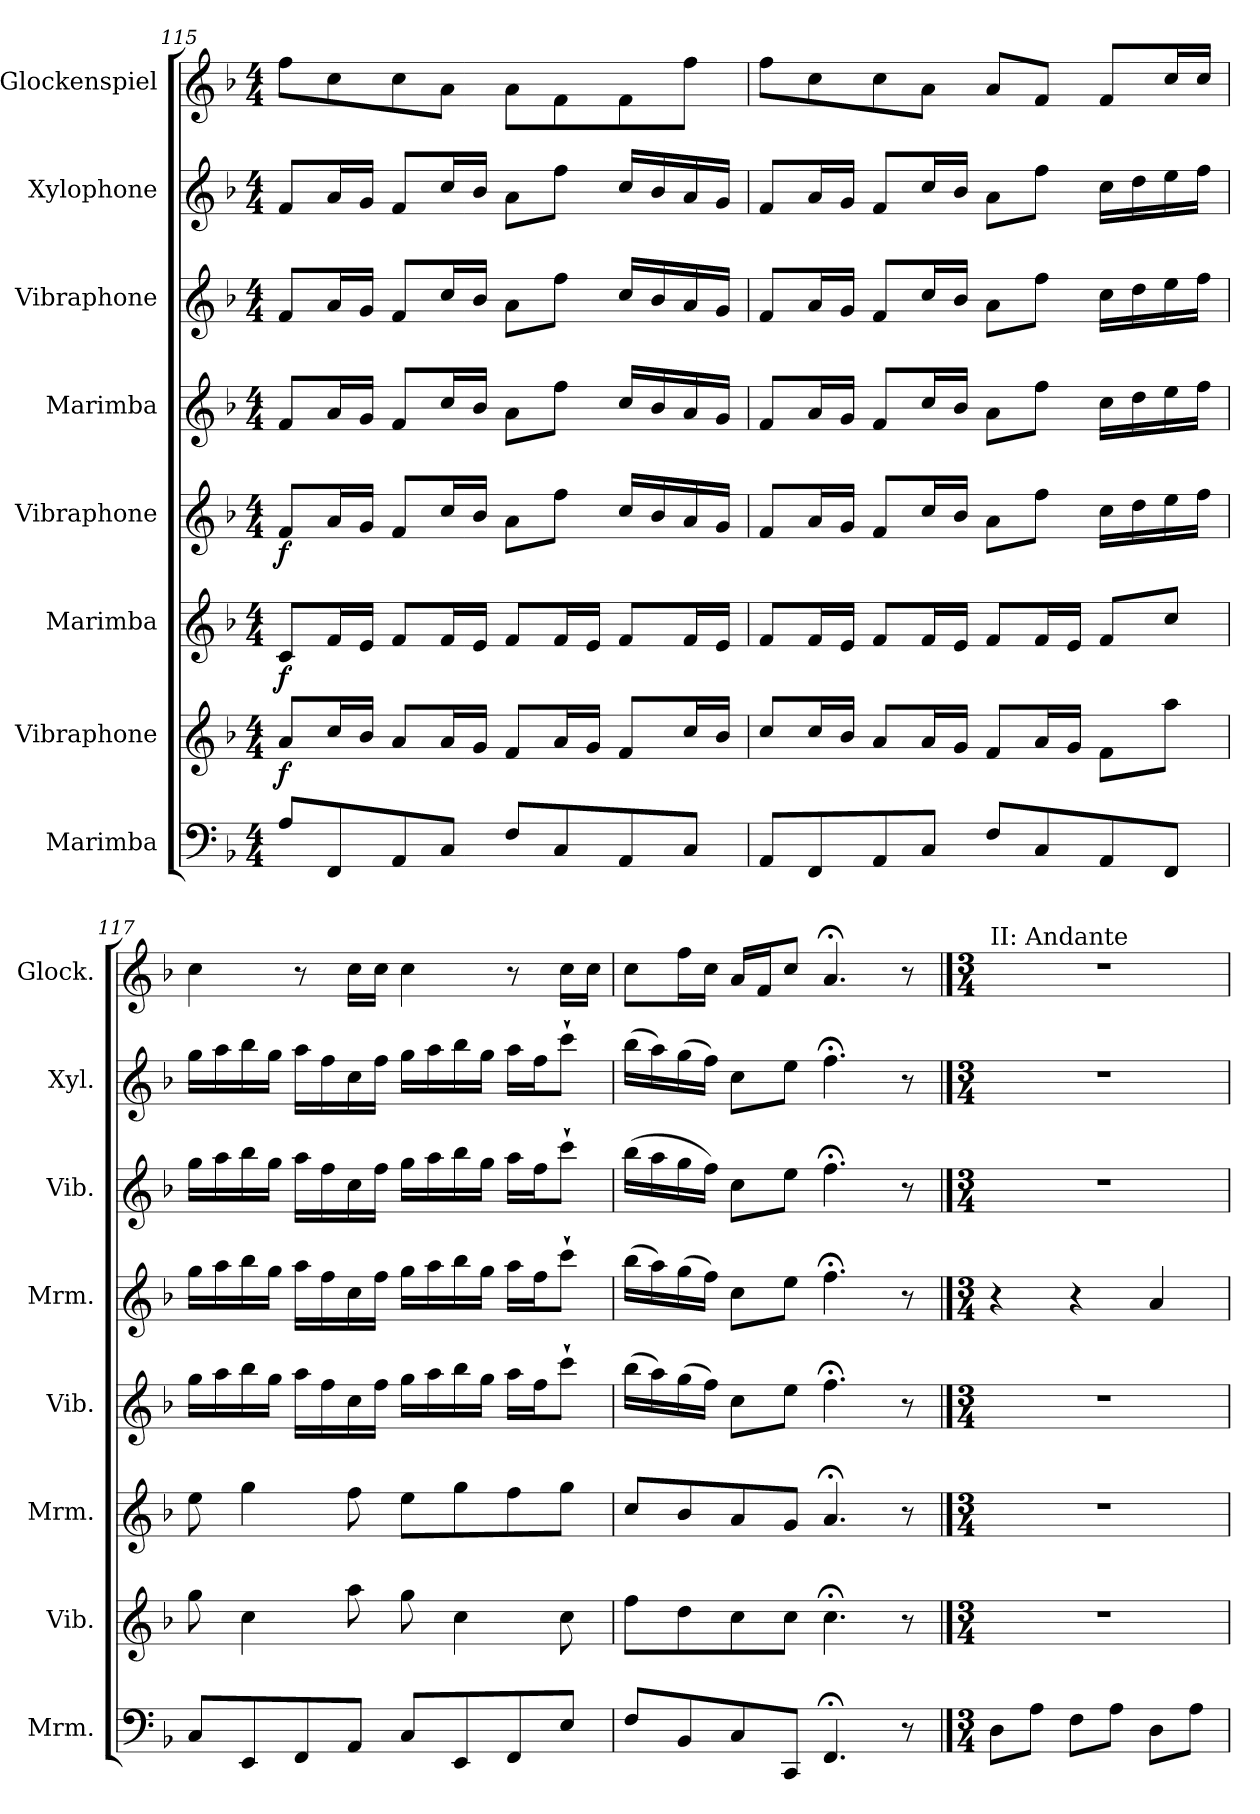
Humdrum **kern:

**kern	**kern	**dynam	**kern	**dynam	**kern	**dynam	**kern	**kern	**kern	**kern
*part8	*part7	*part7	*part6	*part6	*part5	*part5	*part4	*part3	*part2	*part1
*staff8	*staff7	*staff7	*staff6	*staff6	*staff5	*staff5	*staff4	*staff3	*staff2	*staff1
*I"Marimba	*I"Vibraphone	*	*I"Marimba	*	*I"Vibraphone	*	*I"Marimba	*I"Vibraphone	*I"Xylophone	*I"Glockenspiel
*I'Mrm.	*I'Vib.	*	*I'Mrm.	*	*I'Vib.	*	*I'Mrm.	*I'Vib.	*I'Xyl.	*I'Glock.
!!LO:PB:g=z
*clefF4	*clefG2	*	*clefG2	*	*clefG2	*	*clefG2	*clefG2	*clefG2	*clefG2
*	*	*	*	*	*	*	*	*	*ITrd-7c-12	*ITrd-14c-24
*k[b-]	*k[b-]	*	*k[b-]	*	*k[b-]	*	*k[b-]	*k[b-]	*k[b-]	*k[b-]
*M4/4	*M4/4	*	*M4/4	*	*M4/4	*	*M4/4	*M4/4	*M4/4	*M4/4
=115	=115	=115	=115	=115	=115	=115	=115	=115	=115	=115
!	!	!LO:DY:b	!	!LO:DY:b	!	!LO:DY:b	!	!	!	!
8A/L	8a/L	f	8c/L	f	8f/L	f	8f/L	8f/L	8ff/L	8ffff\L
8FF/	16cc/L	.	16f/L	.	16a/L	.	16a/L	16a/L	16aa/L	8cccc\
.	16b-/JJ	.	16e/JJ	.	16g/JJ	.	16g/JJ	16g/JJ	16gg/JJ	.
8AA/	8a/L	.	8f/L	.	8f/L	.	8f/L	8f/L	8ff/L	8cccc\
8C/J	16a/L	.	16f/L	.	16cc/L	.	16cc/L	16cc/L	16ccc/L	8aaa\J
.	16g/JJ	.	16e/JJ	.	16b-/JJ	.	16b-/JJ	16b-/JJ	16bb-/JJ	.
8F/L	8f/L	.	8f/L	.	8a\L	.	8a\L	8a\L	8aa\L	8aaa\L
8C/	16a/L	.	16f/L	.	8ff\J	.	8ff\J	8ff\J	8fff\J	8fff\
.	16g/JJ	.	16e/JJ	.	.	.	.	.	.	.
8AA/	8f/L	.	8f/L	.	16cc/LL	.	16cc/LL	16cc/LL	16ccc/LL	8fff\
.	.	.	.	.	16b-/	.	16b-/	16b-/	16bb-/	.
8C/J	16cc/L	.	16f/L	.	16a/	.	16a/	16a/	16aa/	8ffff\J
.	16b-/JJ	.	16e/JJ	.	16g/JJ	.	16g/JJ	16g/JJ	16gg/JJ	.
=116	=116	=116	=116	=116	=116	=116	=116	=116	=116	=116
8AA/L	8cc/L	.	8f/L	.	8f/L	.	8f/L	8f/L	8ff/L	8ffff\L
8FF/	16cc/L	.	16f/L	.	16a/L	.	16a/L	16a/L	16aa/L	8cccc\
.	16b-/JJ	.	16e/JJ	.	16g/JJ	.	16g/JJ	16g/JJ	16gg/JJ	.
8AA/	8a/L	.	8f/L	.	8f/L	.	8f/L	8f/L	8ff/L	8cccc\
8C/J	16a/L	.	16f/L	.	16cc/L	.	16cc/L	16cc/L	16ccc/L	8aaa\J
.	16g/JJ	.	16e/JJ	.	16b-/JJ	.	16b-/JJ	16b-/JJ	16bb-/JJ	.
8F/L	8f/L	.	8f/L	.	8a\L	.	8a\L	8a\L	8aa\L	8aaa/L
8C/	16a/L	.	16f/L	.	8ff\J	.	8ff\J	8ff\J	8fff\J	8fff/J
.	16g/JJ	.	16e/JJ	.	.	.	.	.	.	.
8AA/	8f\L	.	8f/L	.	16cc\LL	.	16cc\LL	16cc\LL	16ccc\LL	8fff/L
.	.	.	.	.	16dd\	.	16dd\	16dd\	16ddd\	.
8FF/J	8aa\J	.	8cc/J	.	16ee\	.	16ee\	16ee\	16eee\	16cccc/L
.	.	.	.	.	16ff\JJ	.	16ff\JJ	16ff\JJ	16fff\JJ	16cccc/JJ
=117	=117	=117	=117	=117	=117	=117	=117	=117	=117	=117
8C/L	8gg\	.	8ee\	.	16gg\LL	.	16gg\LL	16gg\LL	16ggg\LL	4cccc\
.	.	.	.	.	16aa\	.	16aa\	16aa\	16aaa\	.
8EE/	4cc\	.	4gg\	.	16bb-\	.	16bb-\	16bb-\	16bbb-\	.
.	.	.	.	.	16gg\JJ	.	16gg\JJ	16gg\JJ	16ggg\JJ	.
8FF/	.	.	.	.	16aa\LL	.	16aa\LL	16aa\LL	16aaa\LL	8r
.	.	.	.	.	16ff\	.	16ff\	16ff\	16fff\	.
8AA/J	8aa\	.	8ff\	.	16cc\	.	16cc\	16cc\	16ccc\	16cccc\LL
.	.	.	.	.	16ff\JJ	.	16ff\JJ	16ff\JJ	16fff\JJ	16cccc\JJ
8C/L	8gg\	.	8ee\L	.	16gg\LL	.	16gg\LL	16gg\LL	16ggg\LL	4cccc\
.	.	.	.	.	16aa\	.	16aa\	16aa\	16aaa\	.
8EE/	4cc\	.	8gg\	.	16bb-\	.	16bb-\	16bb-\	16bbb-\	.
.	.	.	.	.	16gg\JJ	.	16gg\JJ	16gg\JJ	16ggg\JJ	.
8FF/	.	.	8ff\	.	16aa\LL	.	16aa\LL	16aa\LL	16aaa\LL	8r
.	.	.	.	.	16ff\J	.	16ff\J	16ff\J	16fff\J	.
8E/J	8cc\	.	8gg\J	.	8ccc`\J	.	8ccc`\J	8ccc`\J	8cccc`\J	16cccc\LL
.	.	.	.	.	.	.	.	.	.	16cccc\JJ
=118	=118	=118	=118	=118	=118	=118	=118	=118	=118	=118
8F/L	8ff\L	.	8cc/L	.	(>16bb-\LL	.	(>16bb-\LL	(>16bb-\LL	(>16bbb-\LL	8cccc\L
.	.	.	.	.	16aa\)	.	16aa\)	16aa\	16aaa\)	.
8BB-/	8dd\	.	8b-/	.	(>16gg\	.	(>16gg\	16gg\	(>16ggg\	16ffff\L
.	.	.	.	.	16ff\JJ)	.	16ff\JJ)	16ff\JJ)	16fff\JJ)	16cccc\JJ
8C/	8cc\	.	8a/	.	8cc\L	.	8cc\L	8cc\L	8ccc\L	16aaa/LL
.	.	.	.	.	.	.	.	.	.	16fff/J
8CC/J	8cc\J	.	8g/J	.	8ee\J	.	8ee\J	8ee\J	8eee\J	8cccc/J
4.FF;</	4.cc;<\	.	4.a;</	.	4.ff;<\	.	4.ff;<\	4.ff;<\	4.fff;<\	4.aaa;</
8r	8r	.	8r	.	8r	.	8r	8r	8r	8r
!!LO:LB:g=z
==1	==1	==1	==1	==1	==1	==1	==1	==1	==1	==1
*M3/4	*M3/4	*	*M3/4	*	*M3/4	*	*M3/4	*M3/4	*M3/4	*M3/4
*	*	*	*	*	*	*	*	*	*	*MM60
!	!	!	!	!	!	!	!	!	!	!LO:TX:t=II&colon; Andante
8D\L	2.r	.	2.r	.	2.r	.	4r	2.r	2.r	2.r
8A\J	.	.	.	.	.	.	.	.	.	.
8F\L	.	.	.	.	.	.	4r	.	.	.
8A\J	.	.	.	.	.	.	.	.	.	.
8D\L	.	.	.	.	.	.	4a/	.	.	.
8A\J	.	.	.	.	.	.	.	.	.	.
=	=	=	=	=	=	=	=	=	=	=
*-	*-	*-	*-	*-	*-	*-	*-	*-	*-	*-
